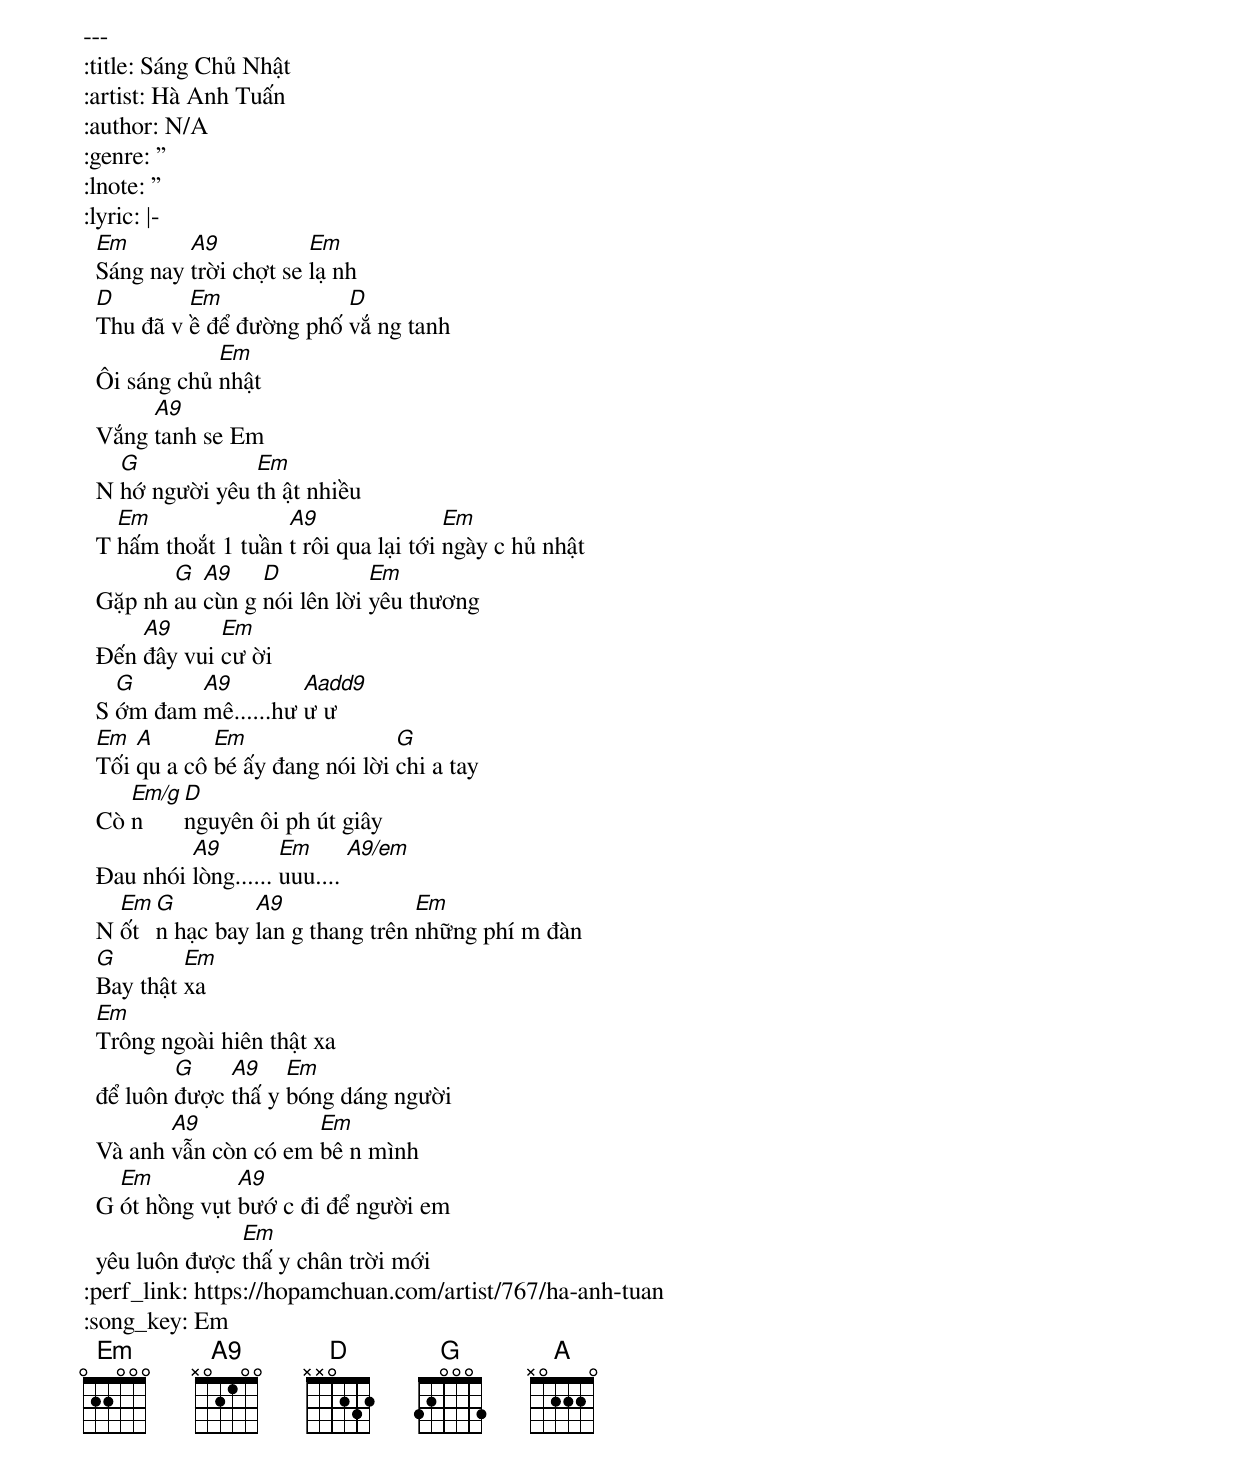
---
:title: Sáng Chủ Nhật
:artist: Hà Anh Tuấn
:author: N/A
:genre: ''
:lnote: ''
:lyric: |-
  [Em]Sáng nay [A9]trời chợt se [Em]lạ nh
  [D]Thu đã v [Em]ề để đường phố [D]vắ ng tanh
  Ôi sáng chủ [Em]nhật
  Vắng [A9]tanh se Em
  N [G]hớ người yêu [Em]th ật nhiều
  T [Em]hấm thoắt 1 tuần [A9]t rôi qua lại tới [Em]ngày c hủ nhật
  Gặp nh [G]au [A9]cùn g [D]nói lên lời [Em]yêu thương
  Đến [A9]đây vui [Em]cư ời
  S [G]ớm đam [A9]mê......hư [Aadd9]ư ư
  [Em]Tối [A]qu a cô [Em]bé ấy đang nói lời [G]chi a tay
  Cò [Em/g]n [D]nguyên ôi ph út giây
  Đau nhói [A9]lòng...... [Em]uuu.... [A9/em]
  N [Em]ốt [G]n hạc bay [A9]lan g thang trên [Em]những phí m đàn
  [G]Bay thật [Em]xa
  [Em]Trông ngoài hiên thật xa
  để luôn [G]được [A9]thấ y [Em]bóng dáng người
  Và anh [A9]vẫn còn có em [Em]bê n mình
  G [Em]ót hồng vụt [A9]bướ c đi để người em
  yêu luôn được [Em]thấ y chân trời mới
:perf_link: https://hopamchuan.com/artist/767/ha-anh-tuan
:song_key: Em
